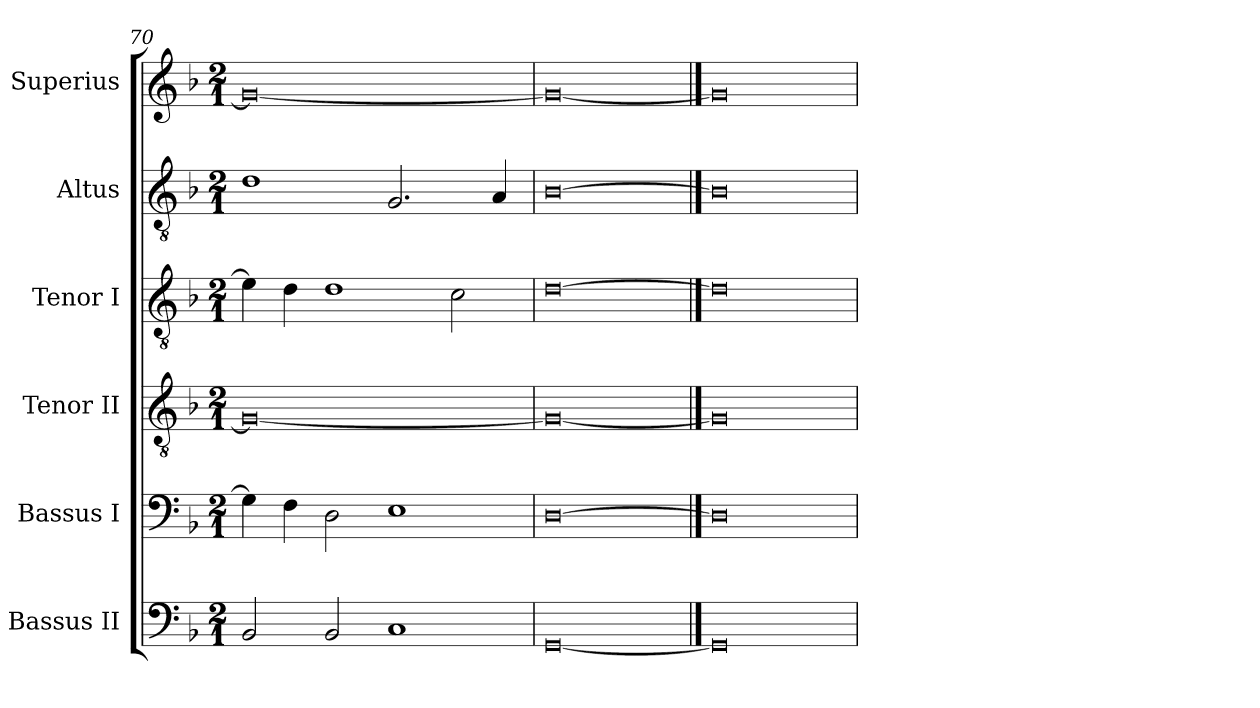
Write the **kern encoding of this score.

**kern	**kern	**kern	**kern	**kern	**kern
*part6	*part5	*part4	*part3	*part2	*part1
*staff6	*staff5	*staff4	*staff3	*staff2	*staff1
*I"Bassus II	*I"Bassus I	*I"Tenor II	*I"Tenor I	*I"Altus	*I"Superius
*I'B. II	*I'B. I	*I'T. II	*I'T. I	*I'A	*I'S
*clefF4	*clefF4	*clefGv2	*clefGv2	*clefGv2	*clefG2
*k[b-]	*k[b-]	*k[b-]	*k[b-]	*k[b-]	*k[b-]
*F:	*F:	*F:	*F:	*F:	*F:
*M2/1	*M2/1	*M2/1	*M2/1	*M2/1	*M2/1
=70	=70	=70	=70	=70	=70
2BB-	4G]	0G_	4e-]	1d	0g_
.	4F	.	4d	.	.
2BB-	2D	.	1d	.	.
1C	1E	.	.	2.G	.
.	.	.	2c	.	.
.	.	.	.	4A	.
=71	=71	=71	=71	=71	=71
[0GG	[0D	0G_	[0d	[0B-	0g_
==72	==72	==72	==72	==72	==72
0GG]	0D]	0G]	0d]	0B-]	0g]
=	=	=	=	=	=
*-	*-	*-	*-	*-	*-
